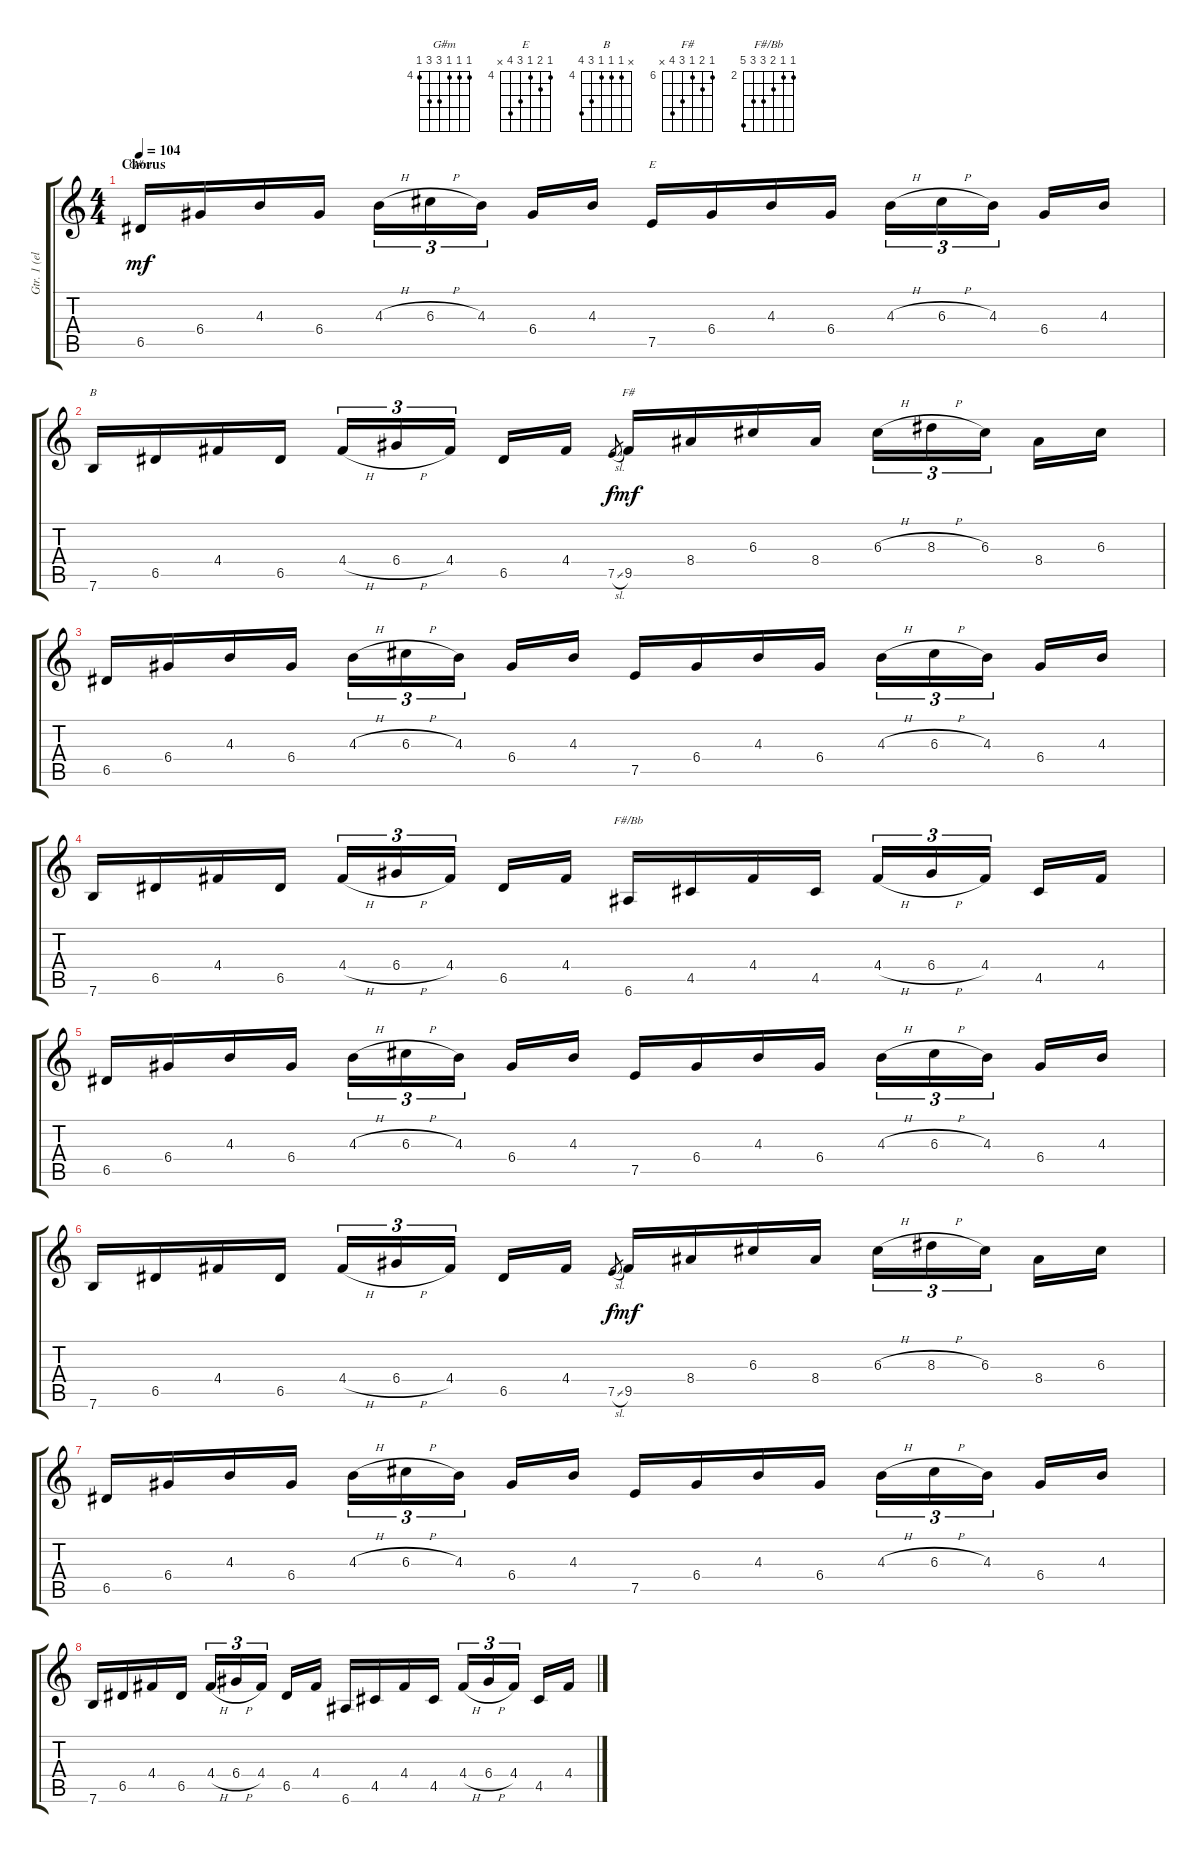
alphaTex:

\track ("Gtr. 1 (elec.)" "Gtr. 1 (el") {instrument electricguitarclean}
\staff {score tabs}
\tuning (E4 B3 G3 D3 A2 E2) {hide}
\chord ("G#m" 4 4 4 6 6 4) {firstfret 4}
\chord ("E" 4 5 4 6 7 x) {firstfret 4}
\chord ("B" x 4 4 4 6 7) {firstfret 4}
\chord ("F#" 6 7 6 8 9 x) {firstfret 6}
\chord ("F#/Bb" 2 2 3 4 4 6) {firstfret 2}
\ts (4 4)
\section ("" "Chorus")
\tempo 104
\clef g2
\ks c
6.5.16{ch "G#m" dy mf} 6.4.16 4.3.16 6.4.16 4.3{h}.16{tu (3 2)} 6.3{h}.16{tu (3 2)} 4.3.16{tu (3 2)} 6.4.16 4.3.16 7.5.16{ch "E"} 6.4.16 4.3.16 6.4.16 4.3{h}.16{tu (3 2)} 6.3{h}.16{tu (3 2)} 4.3.16{tu (3 2)} 6.4.16 4.3.16 |
7.6.16{ch "B"} 6.5.16 4.4.16 6.5.16 4.4{h}.16{tu (3 2)} 6.4{h}.16{tu (3 2)} 4.4.16{tu (3 2)} 6.5.16 4.4.16 7.5{sl}.8{gr dy f} 9.5.16{ch "F#" dy mf} 8.4.16 6.3.16 8.4.16 6.3{h}.16{tu (3 2)} 8.3{h}.16{tu (3 2)} 6.3.16{tu (3 2)} 8.4.16 6.3.16 |
6.5.16 6.4.16 4.3.16 6.4.16 4.3{h}.16{tu (3 2)} 6.3{h}.16{tu (3 2)} 4.3.16{tu (3 2)} 6.4.16 4.3.16 7.5.16 6.4.16 4.3.16 6.4.16 4.3{h}.16{tu (3 2)} 6.3{h}.16{tu (3 2)} 4.3.16{tu (3 2)} 6.4.16 4.3.16 |
7.6.16 6.5.16 4.4.16 6.5.16 4.4{h}.16{tu (3 2)} 6.4{h}.16{tu (3 2)} 4.4.16{tu (3 2)} 6.5.16 4.4.16 6.6.16{ch "F#/Bb"} 4.5.16 4.4.16 4.5.16 4.4{h}.16{tu (3 2)} 6.4{h}.16{tu (3 2)} 4.4.16{tu (3 2)} 4.5.16 4.4.16 |
6.5.16 6.4.16 4.3.16 6.4.16 4.3{h}.16{tu (3 2)} 6.3{h}.16{tu (3 2)} 4.3.16{tu (3 2)} 6.4.16 4.3.16 7.5.16 6.4.16 4.3.16 6.4.16 4.3{h}.16{tu (3 2)} 6.3{h}.16{tu (3 2)} 4.3.16{tu (3 2)} 6.4.16 4.3.16 |
7.6.16 6.5.16 4.4.16 6.5.16 4.4{h}.16{tu (3 2)} 6.4{h}.16{tu (3 2)} 4.4.16{tu (3 2)} 6.5.16 4.4.16 7.5{sl}.8{gr dy f} 9.5.16{dy mf} 8.4.16 6.3.16 8.4.16 6.3{h}.16{tu (3 2)} 8.3{h}.16{tu (3 2)} 6.3.16{tu (3 2)} 8.4.16 6.3.16 |
6.5.16 6.4.16 4.3.16 6.4.16 4.3{h}.16{tu (3 2)} 6.3{h}.16{tu (3 2)} 4.3.16{tu (3 2)} 6.4.16 4.3.16 7.5.16 6.4.16 4.3.16 6.4.16 4.3{h}.16{tu (3 2)} 6.3{h}.16{tu (3 2)} 4.3.16{tu (3 2)} 6.4.16 4.3.16 |
7.6.16 6.5.16 4.4.16 6.5.16 4.4{h}.16{tu (3 2)} 6.4{h}.16{tu (3 2)} 4.4.16{tu (3 2)} 6.5.16 4.4.16 6.6.16 4.5.16 4.4.16 4.5.16 4.4{h}.16{tu (3 2)} 6.4{h}.16{tu (3 2)} 4.4.16{tu (3 2)} 4.5.16 4.4.16
